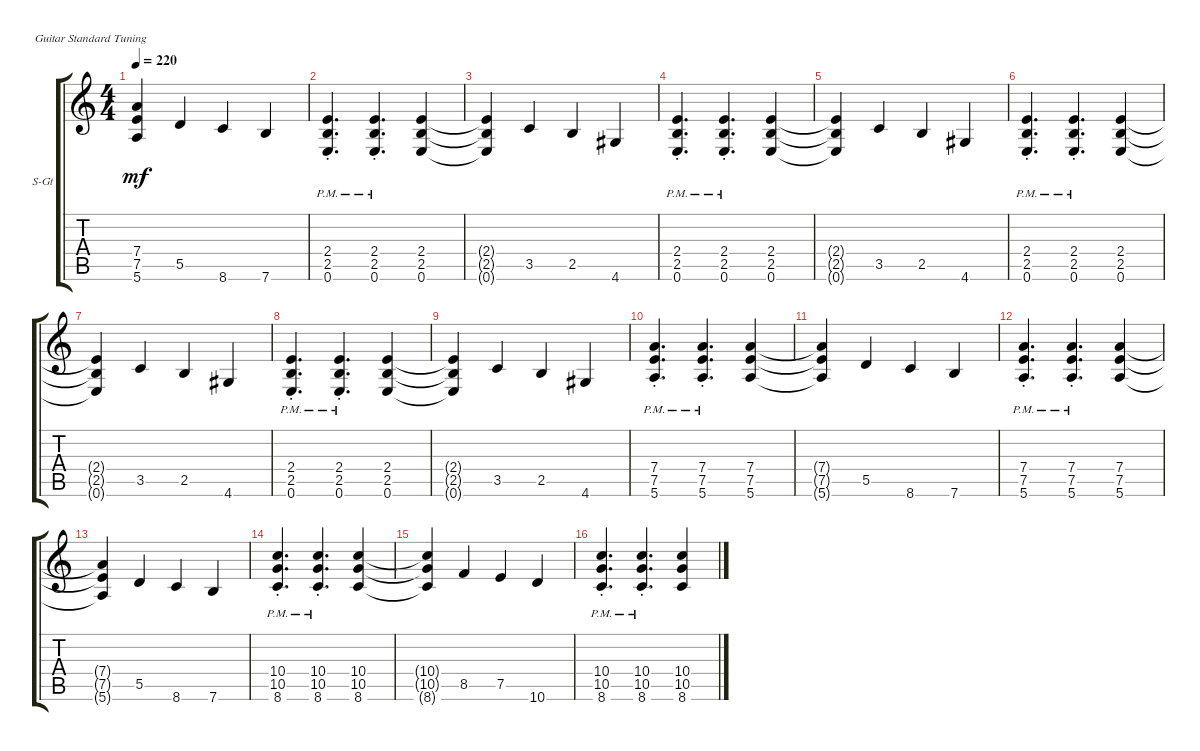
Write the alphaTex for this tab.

\defaultSystemsLayout 4
\bracketExtendMode groupsimilarinstruments
\firstSystemTrackNameOrientation horizontal
\otherSystemsTrackNameOrientation horizontal
\track ("Steel Guitar" "S-Gt") {instrument acousticguitarsteel}
\staff {score tabs}
\tuning (E4 B3 G3 D3 A2 E2)
\ts (4 4)
\tempo 220
\clef g2
\ks c
(5.6{t} 7.5{t} 7.4{t}).4{dy mf} 5.5.4 8.6.4 7.6.4 |
(0.6{pm st} 2.5{pm st} 2.4{pm st}).4{d} (0.6{pm st} 2.5{pm st} 2.4{pm st}).4{d} (0.6 2.5 2.4).4 |
(0.6{t} 2.5{t} 2.4{t}).4 3.5.4 2.5.4 4.6.4 |
(0.6{pm st} 2.5{pm st} 2.4{pm st}).4{d} (0.6{pm st} 2.5{pm st} 2.4{pm st}).4{d} (0.6 2.5 2.4).4 |
(0.6{t} 2.5{t} 2.4{t}).4 3.5.4 2.5.4 4.6.4 |
(0.6{pm st} 2.5{pm st} 2.4{pm st}).4{d} (0.6{pm st} 2.5{pm st} 2.4{pm st}).4{d} (0.6 2.5 2.4).4 |
(0.6{t} 2.5{t} 2.4{t}).4 3.5.4 2.5.4 4.6.4 |
(0.6{pm st} 2.5{pm st} 2.4{pm st}).4{d} (0.6{pm st} 2.5{pm st} 2.4{pm st}).4{d} (0.6 2.5 2.4).4 |
(0.6{t} 2.5{t} 2.4{t}).4 3.5.4 2.5.4 4.6.4 |
(5.6{pm st} 7.5{pm st} 7.4{pm st}).4{d} (5.6{pm st} 7.5{pm st} 7.4{pm st}).4{d} (5.6 7.5 7.4).4 |
(5.6{t} 7.5{t} 7.4{t}).4 5.5.4 8.6.4 7.6.4 |
(5.6{pm st} 7.5{pm st} 7.4{pm st}).4{d} (5.6{pm st} 7.5{pm st} 7.4{pm st}).4{d} (5.6 7.5 7.4).4 |
(5.6{t} 7.5{t} 7.4{t}).4 5.5.4 8.6.4 7.6.4 |
(8.6{pm st} 10.5{pm st} 10.4{pm st}).4{d} (8.6{pm st} 10.5{pm st} 10.4{pm st}).4{d} (8.6 10.5 10.4).4 |
(8.6{t} 10.5{t} 10.4{t}).4 8.5.4 7.5.4 10.6.4 |
(8.6{pm st} 10.5{pm st} 10.4{pm st}).4{d} (8.6{pm st} 10.5{pm st} 10.4{pm st}).4{d} (8.6 10.5 10.4).4
